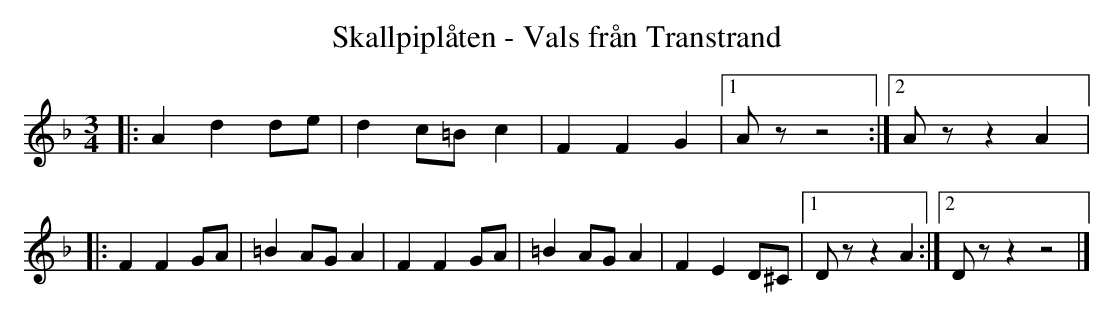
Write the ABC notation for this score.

X:1
T: Skallpiplåten - Vals från Transtrand
M: 3/4
L: 1/8
K: Dm
|: A2 d2 de | d2 c=B c2 | F2 F2 G2 |1 Az z4 :|2 Az z2 A2 |:
F2 F2 GA | =B2 AG A2 | F2 F2 GA | =B2 AG A2 | F2 E2 D^C |1 Dz z2 A2 :|2 Dz z2 z4 |]
